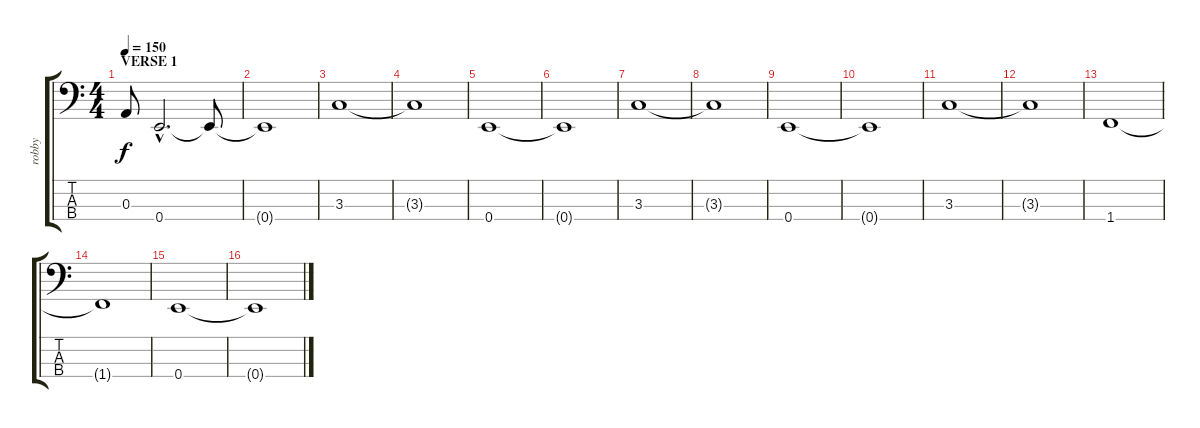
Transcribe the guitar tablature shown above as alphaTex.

\track ("robby" "robby") {instrument electricbasspick}
\staff {score tabs}
\tuning (G2 D2 A1 E1) {hide}
\ts (4 4)
\section ("" "VERSE 1")
\tempo 150
\clef f4
\ks c
0.3{t}.8{dy f} 0.4{hac}.2{d} 0.4{t}.8 |
0.4{t}.1 |
3.3.1 |
3.3{t}.1 |
0.4.1 |
0.4{t}.1 |
3.3.1 |
3.3{t}.1 |
0.4.1 |
0.4{t}.1 |
3.3.1 |
3.3{t}.1 |
1.4.1 |
1.4{t}.1 |
0.4.1 |
0.4{t}.1
